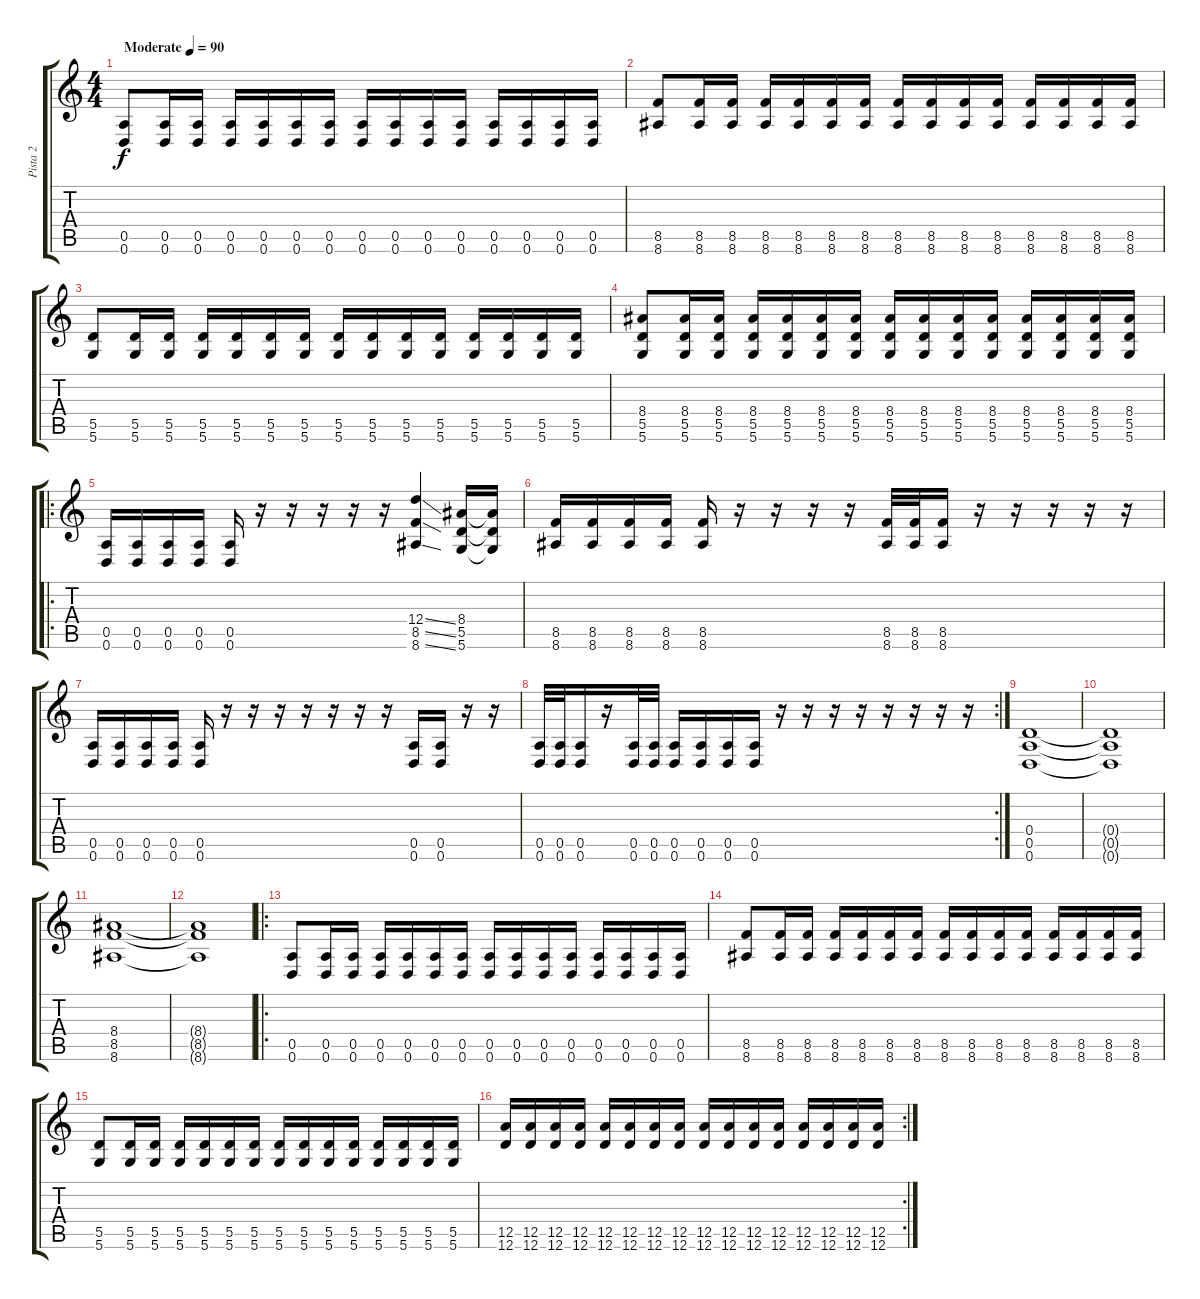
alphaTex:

\track ("Pista 2" "Pista 2") {instrument distortionguitar}
\staff {score tabs}
\tuning (E4 B3 G3 D3 A2 D2) {hide}
\ts (4 4)
\tempo (90 "Moderate")
\clef g2
\ks c
(0.5 0.6).8{dy f instrument distortionguitar} (0.5 0.6).16 (0.5 0.6).16 (0.5 0.6).16 (0.5 0.6).16 (0.5 0.6).16 (0.5 0.6).16 (0.5 0.6).16 (0.5 0.6).16 (0.5 0.6).16 (0.5 0.6).16 (0.5 0.6).16 (0.5 0.6).16 (0.5 0.6).16 (0.5 0.6).16 |
(8.5 8.6).8 (8.5 8.6).16 (8.5 8.6).16 (8.5 8.6).16 (8.5 8.6).16 (8.5 8.6).16 (8.5 8.6).16 (8.5 8.6).16 (8.5 8.6).16 (8.5 8.6).16 (8.5 8.6).16 (8.5 8.6).16 (8.5 8.6).16 (8.5 8.6).16 (8.5 8.6).16 |
(5.5 5.6).8 (5.5 5.6).16 (5.5 5.6).16 (5.5 5.6).16 (5.5 5.6).16 (5.5 5.6).16 (5.5 5.6).16 (5.5 5.6).16 (5.5 5.6).16 (5.5 5.6).16 (5.5 5.6).16 (5.5 5.6).16 (5.5 5.6).16 (5.5 5.6).16 (5.5 5.6).16 |
(8.4 5.5 5.6).8 (8.4 5.5 5.6).16 (8.4 5.5 5.6).16 (8.4 5.5 5.6).16 (8.4 5.5 5.6).16 (8.4 5.5 5.6).16 (8.4 5.5 5.6).16 (8.4 5.5 5.6).16 (8.4 5.5 5.6).16 (8.4 5.5 5.6).16 (8.4 5.5 5.6).16 (8.4 5.5 5.6).16 (8.4 5.5 5.6).16 (8.4 5.5 5.6).16 (8.4 5.5 5.6).16 |
\ro
(0.5 0.6).16 (0.5 0.6).16 (0.5 0.6).16 (0.5 0.6).16 (0.5 0.6).16 r.16 r.16 r.16 r.16 r.16 (12.4{ss} 8.5{ss} 8.6{ss}).4 (8.4 5.5 5.6).16 (8.4{t} 5.5{t} 5.6{t}).16 |
(8.5 8.6).16 (8.5 8.6).16 (8.5 8.6).16 (8.5 8.6).16 (8.5 8.6).16 r.16 r.16 r.16 r.16 (8.5 8.6).32 (8.5 8.6).32 (8.5 8.6).16 r.16 r.16 r.16 r.16 r.16 |
(0.5 0.6).16 (0.5 0.6).16 (0.5 0.6).16 (0.5 0.6).16 (0.5 0.6).16 r.16 r.16 r.16 r.16 r.16 r.16 r.16 (0.5 0.6).16 (0.5 0.6).16 r.16 r.16 |
\rc 2
(0.5 0.6).32 (0.5 0.6).32 (0.5 0.6).16 r.16 (0.5 0.6).32 (0.5 0.6).32 (0.5 0.6).16 (0.5 0.6).16 (0.5 0.6).16 (0.5 0.6).16 r.16 r.16 r.16 r.16 r.16 r.16 r.16 r.16 |
(0.4 0.5 0.6).1 |
(0.4{t} 0.5{t} 0.6{t}).1 |
(8.4 8.5 8.6).1 |
(8.4{t} 8.5{t} 8.6{t}).1 |
\ro
(0.5 0.6).8 (0.5 0.6).16 (0.5 0.6).16 (0.5 0.6).16 (0.5 0.6).16 (0.5 0.6).16 (0.5 0.6).16 (0.5 0.6).16 (0.5 0.6).16 (0.5 0.6).16 (0.5 0.6).16 (0.5 0.6).16 (0.5 0.6).16 (0.5 0.6).16 (0.5 0.6).16 |
(8.5 8.6).8 (8.5 8.6).16 (8.5 8.6).16 (8.5 8.6).16 (8.5 8.6).16 (8.5 8.6).16 (8.5 8.6).16 (8.5 8.6).16 (8.5 8.6).16 (8.5 8.6).16 (8.5 8.6).16 (8.5 8.6).16 (8.5 8.6).16 (8.5 8.6).16 (8.5 8.6).16 |
(5.5 5.6).8 (5.5 5.6).16 (5.5 5.6).16 (5.5 5.6).16 (5.5 5.6).16 (5.5 5.6).16 (5.5 5.6).16 (5.5 5.6).16 (5.5 5.6).16 (5.5 5.6).16 (5.5 5.6).16 (5.5 5.6).16 (5.5 5.6).16 (5.5 5.6).16 (5.5 5.6).16 |
\rc 2
(12.5 12.6).16 (12.5 12.6).16 (12.5 12.6).16 (12.5 12.6).16 (12.5 12.6).16 (12.5 12.6).16 (12.5 12.6).16 (12.5 12.6).16 (12.5 12.6).16 (12.5 12.6).16 (12.5 12.6).16 (12.5 12.6).16 (12.5 12.6).16 (12.5 12.6).16 (12.5 12.6).16 (12.5 12.6).16
